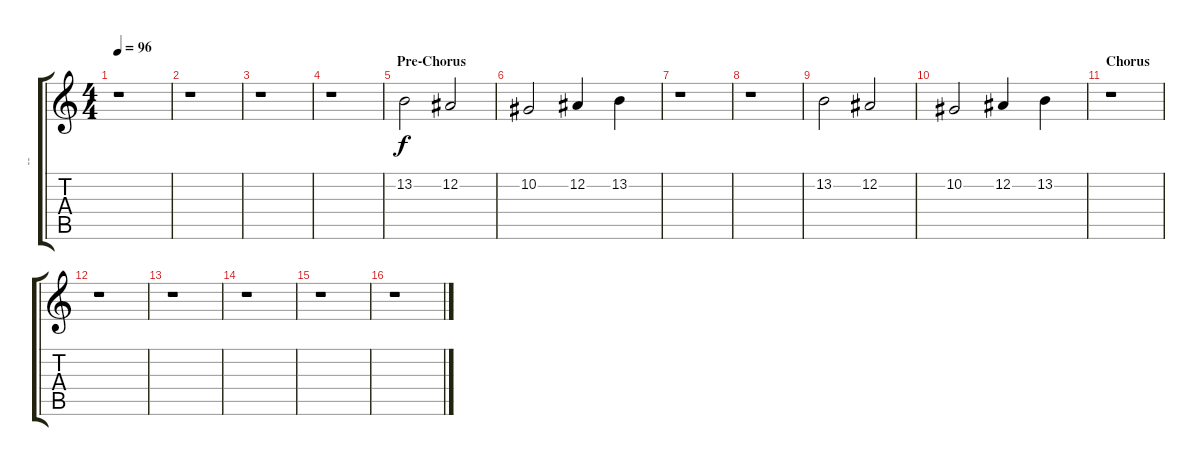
\track ("--" "--") {instrument synthstrings1}
\staff {score tabs}
\tuning (Eb4 Bb3 Gb3 Db3 Ab2 Eb2) {hide}
\ts (4 4)
\tempo 96
\clef g2
\ks c
r.1{dy f} |
r.1 |
r.1 |
r.1 |
\section ("" "Pre-Chorus")
13.2.2 12.2.2 |
10.2.2 12.2.4 13.2.4 |
r.1 |
r.1 |
13.2.2 12.2.2 |
10.2.2 12.2.4 13.2.4 |
\section ("" "Chorus")
r.1 |
r.1 |
r.1 |
r.1 |
r.1 |
r.1
